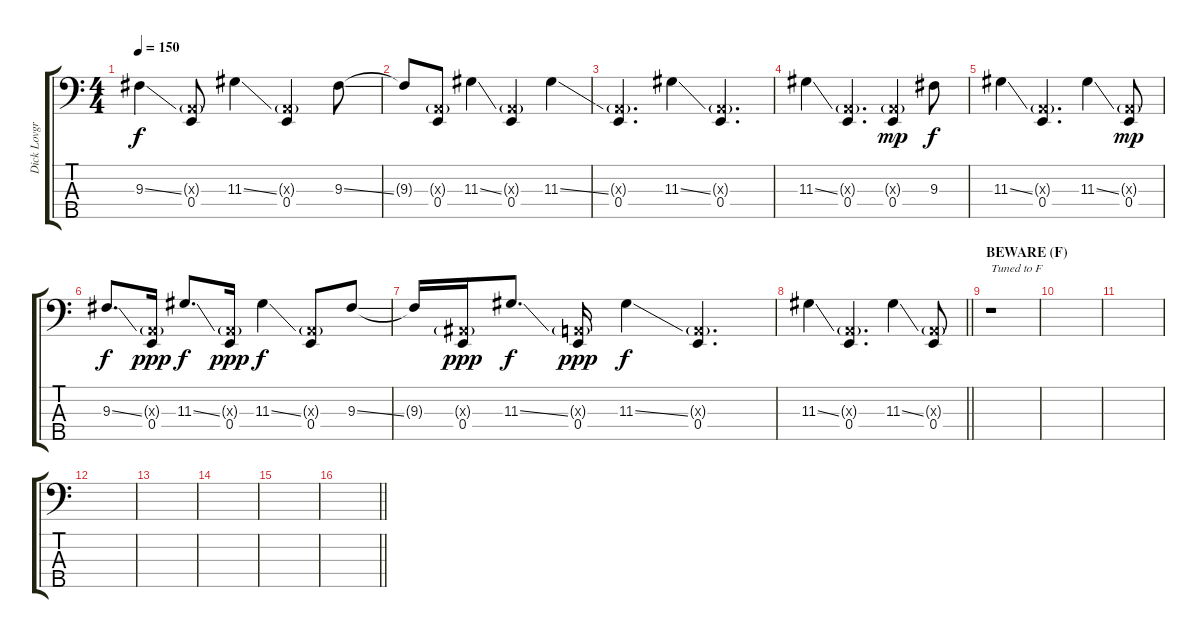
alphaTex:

\track ("Dick Lovgren (Bass in E)" "Dick Lovgr") {instrument slapbass1}
\staff {score tabs}
\tuning (G2 D2 A1 E1 B0) {hide}
\ts (4 4)
\tempo 150
\clef f4
\ks c
9.3{ss}.4{dy f} (0.3{g x} 0.4).8 11.3{ss}.4 (0.3{g x} 0.4).4 9.3{ss}.8 |
9.3{t}.8 (0.3{g x} 0.4).8 11.3{ss}.4 (0.3{g x} 0.4).4 11.3{ss}.4 |
(0.3{g x} 0.4).4{d} 11.3{ss}.4 (0.3{g x} 0.4).4{d} |
11.3{ss}.4 (0.3{g x} 0.4).4{d} (0.3{g x} 0.4).4{dy mp} 9.3.8{dy f} |
11.3{ss}.4 (0.3{g x} 0.4).4{d} 11.3{ss}.4 (0.3{g x} 0.4).8{dy mp} |
9.3{ss}.8{d dy f} (0.3{g x} 0.4).16{dy ppp} 11.3{ss}.8{d dy f} (0.3{g x} 0.4).16{dy ppp} 11.3{ss}.4{dy f} (0.3{g x} 0.4).8 9.3{ss}.8 |
9.3{t}.16 (1.3{g x} 0.4).16{dy ppp} 11.3{ss}.8{d dy f} (0.3{g x} 0.4).16{dy ppp} 11.3{ss}.4{dy f} (0.3{g x} 0.4).4{d} |
\barLineRight lightlight
11.3{ss}.4 (0.3{g x} 0.4).4{d} 11.3{ss}.4 (0.3{g x} 0.4).8 |
\section ("" "BEWARE (F)")
r.1{txt "Tuned to F"} |
|
|
|
|
|
|
\barLineRight lightlight
